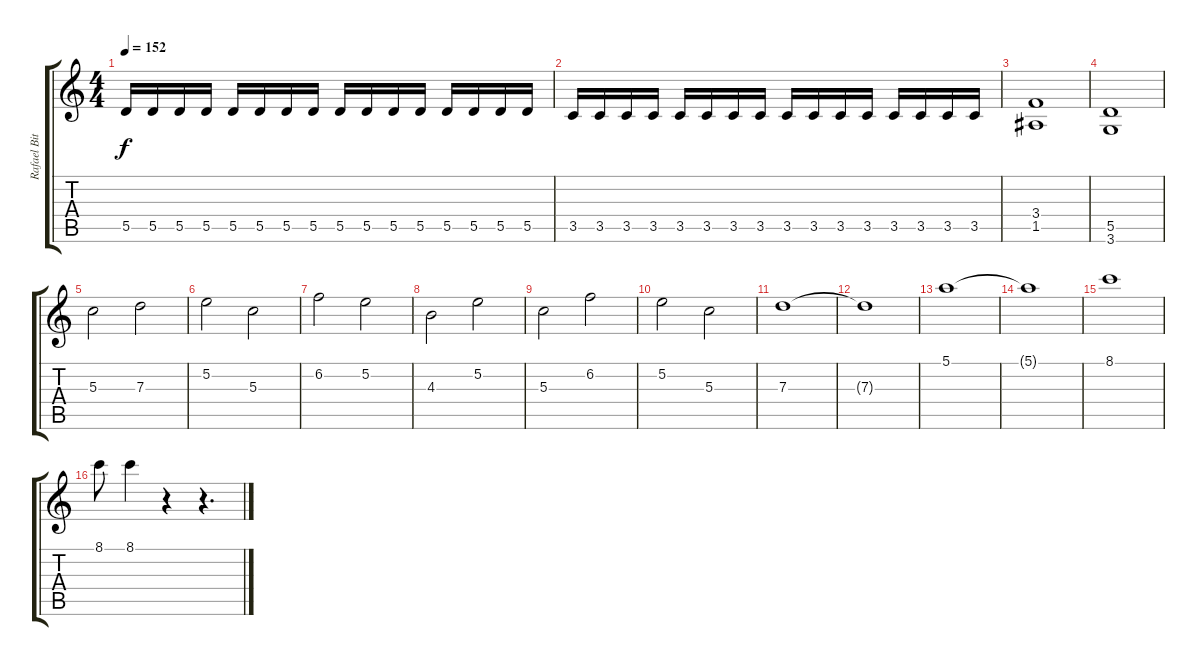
\track ("Rafael Bittencourt" "Rafael Bit") {instrument distortionguitar}
\staff {score tabs}
\tuning (E4 B3 G3 D3 A2 E2) {hide}
\ts (4 4)
\tempo 152
\clef g2
\ks c
5.5.16{dy f} 5.5.16 5.5.16 5.5.16 5.5.16 5.5.16 5.5.16 5.5.16 5.5.16 5.5.16 5.5.16 5.5.16 5.5.16 5.5.16 5.5.16 5.5.16 |
3.5.16 3.5.16 3.5.16 3.5.16 3.5.16 3.5.16 3.5.16 3.5.16 3.5.16 3.5.16 3.5.16 3.5.16 3.5.16 3.5.16 3.5.16 3.5.16 |
(3.4 1.5).1 |
(5.5 3.6).1 |
5.3.2 7.3.2 |
5.2.2 5.3.2 |
6.2.2 5.2.2 |
4.3.2 5.2.2 |
5.3.2 6.2.2 |
5.2.2 5.3.2 |
7.3.1 |
7.3{t}.1 |
5.1.1 |
5.1{t}.1 |
8.1.1 |
8.1.8 8.1.4 r.4 r.4{d}
